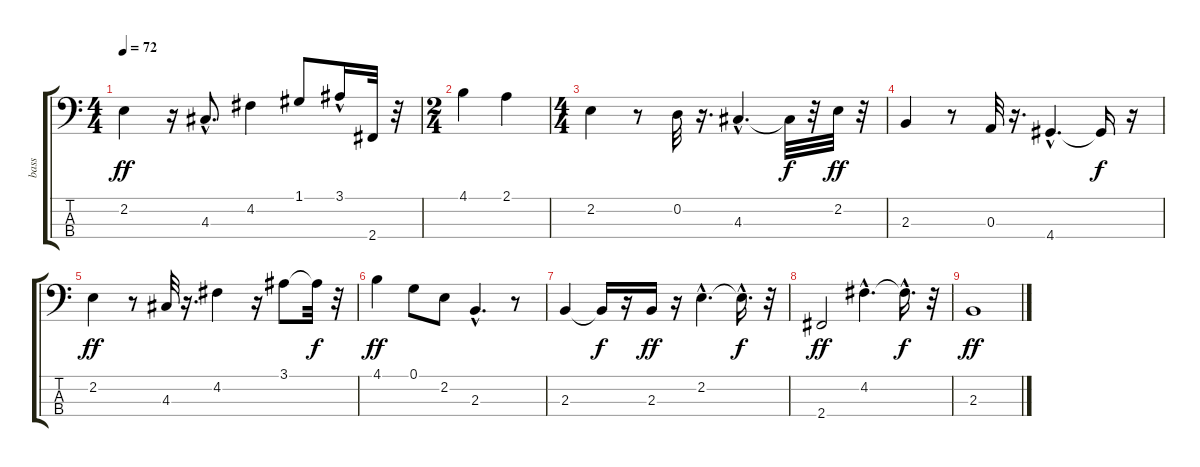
\track ("bass" "bass") {instrument electricbassfinger}
\staff {score tabs}
\tuning (G2 D2 A1 E1) {hide}
\ts (4 4)
\tempo 72
\clef f4
\ks c
2.2.4{dy ff} r.16 4.3{hac}.8{d} 4.2.4 1.1.8 3.1{hac}.16 2.4.32 r.32 |
\ts (2 4)
4.1.4 2.1.4 |
\ts (4 4)
2.2.4 r.8 0.2.32 r.16{d} 4.3{hac}.4{d} 4.3{t}.32{dy f} r.32 2.2.32{dy ff} r.32 |
2.3.4 r.8 0.3.32 r.16{d} 4.4{hac}.4{d} 4.4{t}.16{dy f} r.16 |
2.2.4{dy ff} r.8 4.3.32 r.16{d} 4.2.4 r.16 3.1.8 3.1{t}.32{dy f} r.32 |
4.1.4{dy ff} 0.1.8 2.2.8 2.3{hac}.4{d} r.8 |
2.3.4 2.3{t}.16{dy f} r.16 2.3.16{dy ff} r.16 2.2{hac}.4{d} 2.2{hac t}.16{d dy f} r.32 |
2.4.2{dy ff} 4.2{hac}.4{d} 4.2{hac t}.16{d dy f} r.32 |
2.3.1{dy ff}
